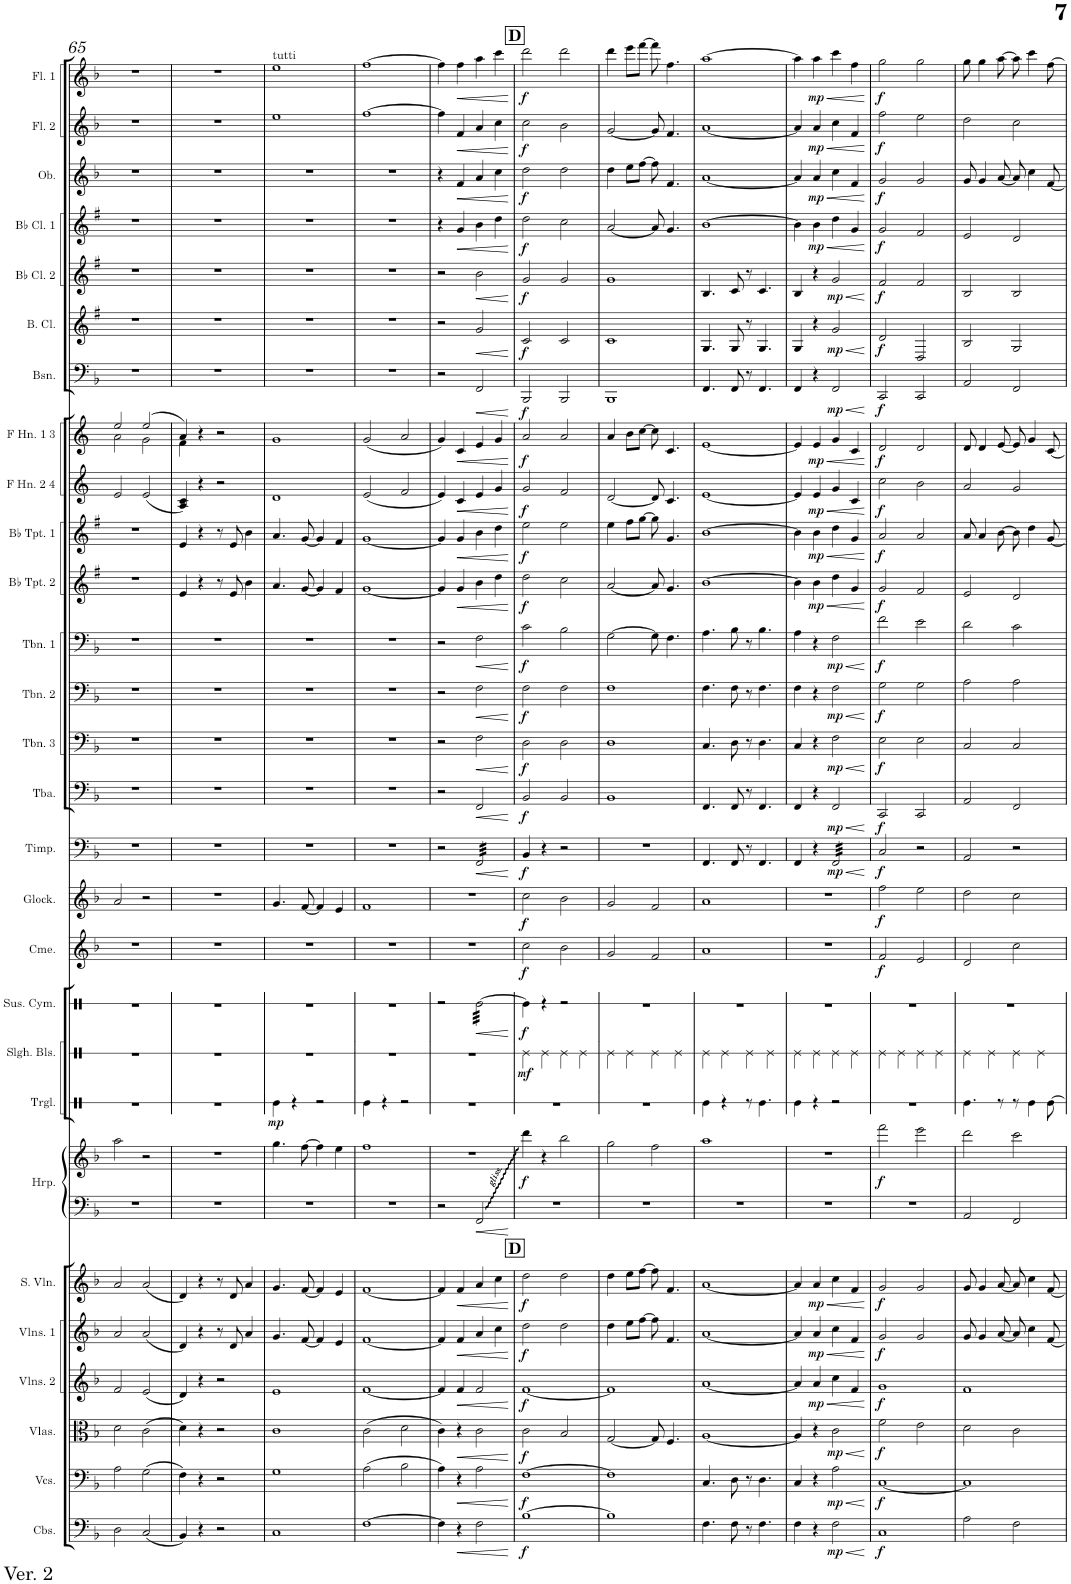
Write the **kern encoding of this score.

**kern	**dynam	**kern	**dynam	**kern	**dynam	**kern	**dynam	**kern	**dynam	**kern	**dynam	**kern	**kern	**dynam	**kern	**dynam	**kern	**dynam	**kern	**dynam	**kern	**dynam	**kern	**dynam	**kern	**dynam	**kern	**dynam	**kern	**dynam	**kern	**dynam	**kern	**dynam	**kern	**dynam	**kern	**dynam	**kern	**dynam	**kern	**dynam	**kern	**dynam	**kern	**dynam	**kern	**dynam	**kern	**dynam	**kern	**dynam	**kern	**dynam	**kern	**dynam
*part28	*part28	*part27	*part27	*part26	*part26	*part25	*part25	*part24	*part24	*part23	*part23	*part22	*part22	*part22	*part21	*part21	*part20	*part20	*part19	*part19	*part18	*part18	*part17	*part17	*part16	*part16	*part15	*part15	*part14	*part14	*part13	*part13	*part12	*part12	*part11	*part11	*part10	*part10	*part9	*part9	*part8	*part8	*part7	*part7	*part6	*part6	*part5	*part5	*part4	*part4	*part3	*part3	*part2	*part2	*part1	*part1
*staff29	*staff29	*staff28	*staff28	*staff27	*staff27	*staff26	*staff26	*staff25	*staff25	*staff24	*staff24	*staff23	*staff22	*staff22/23	*staff21	*staff21	*staff20	*staff20	*staff19	*staff19	*staff18	*staff18	*staff17	*staff17	*staff16	*staff16	*staff15	*staff15	*staff14	*staff14	*staff13	*staff13	*staff12	*staff12	*staff11	*staff11	*staff10	*staff10	*staff9	*staff9	*staff8	*staff8	*staff7	*staff7	*staff6	*staff6	*staff5	*staff5	*staff4	*staff4	*staff3	*staff3	*staff2	*staff2	*staff1	*staff1
*I"Contrabasses	*	*I"Violoncellos	*	*I"Violas	*	*I"Violins 2	*	*I"Violins 1	*	*I"Solo Violin	*	*I"Harp	*	*	*I"Triangle	*	*I"Sleigh Bells	*	*I"Suspended Cymbal	*	*I"Chimes	*	*I"Glockenspiel	*	*I"Timpani	*	*I"Tuba	*	*I"Trombone 3	*	*I"Trombone 2	*	*I"Trombone 1	*	*I"Bb Trumpet 2	*	*I"Bb Trumpet 1	*	*I"F Horn 2 &amp; 4	*	*I"F Horn 1 &amp; 3	*	*I"Bassoon	*	*I"Bass Clarinet	*	*I"Bb Clarinet 2	*	*I"Bb Clarinet 1	*	*I"Oboe	*	*I"Flute 2	*	*I"Flute 1	*
*I'Cbs.	*	*I'Vcs.	*	*I'Vlas.	*	*I'Vlns. 2	*	*I'Vlns. 1	*	*I'S. Vln.	*	*I'Hrp.	*	*	*I'Trgl.	*	*I'Slgh. Bls.	*	*I'Sus. Cym.	*	*I'Cme.	*	*I'Glock.	*	*I'Timp.	*	*I'Tba.	*	*I'Tbn. 3	*	*I'Tbn. 2	*	*I'Tbn. 1	*	*I'Bb Tpt. 2	*	*I'Bb Tpt. 1	*	*I'F Hn. 2 4	*	*I'F Hn. 1 3	*	*I'Bsn.	*	*I'B. Cl.	*	*I'Bb Cl. 2	*	*I'Bb Cl. 1	*	*I'Ob.	*	*I'Fl. 2	*	*I'Fl. 1	*
!!LO:PB:g=z
*clefF4	*	*clefF4	*	*clefC3	*	*clefG2	*	*clefG2	*	*clefG2	*	*clefF4	*clefG2	*	*clefX	*	*clefX	*	*clefX	*	*clefG2	*	*clefG2	*	*clefF4	*	*clefF4	*	*clefF4	*	*clefF4	*	*clefF4	*	*clefG2	*	*clefG2	*	*clefG2	*	*clefG2	*	*clefF4	*	*clefG2	*	*clefG2	*	*clefG2	*	*clefG2	*	*clefG2	*	*clefG2	*
*Trd7c12	*	*	*	*	*	*	*	*	*	*	*	*	*	*	*	*	*	*	*	*	*	*	*Trd-14c-24	*	*	*	*	*	*	*	*	*	*	*	*Trd1c2	*	*Trd1c2	*	*Trd4c7	*	*Trd4c7	*	*	*	*Trd8c14	*	*Trd1c2	*	*Trd1c2	*	*	*	*	*	*	*
*k[b-]	*	*k[b-]	*	*k[b-]	*	*k[b-]	*	*k[b-]	*	*k[b-]	*	*k[b-]	*k[b-]	*	*k[]	*	*k[]	*	*k[]	*	*k[b-]	*	*k[b-]	*	*k[b-]	*	*k[b-]	*	*k[b-]	*	*k[b-]	*	*k[b-]	*	*k[f#]	*	*k[f#]	*	*k[]	*	*k[]	*	*k[b-]	*	*k[f#]	*	*k[f#]	*	*k[f#]	*	*k[b-]	*	*k[b-]	*	*k[b-]	*
*M2/2	*	*M2/2	*	*M2/2	*	*M2/2	*	*M2/2	*	*M2/2	*	*M2/2	*M2/2	*	*M2/2	*	*M2/2	*	*M2/2	*	*M2/2	*	*M2/2	*	*M2/2	*	*M2/2	*	*M2/2	*	*M2/2	*	*M2/2	*	*M2/2	*	*M2/2	*	*M2/2	*	*M2/2	*	*M2/2	*	*M2/2	*	*M2/2	*	*M2/2	*	*M2/2	*	*M2/2	*	*M2/2	*
*met(c|)	*	*met(c|)	*	*met(c|)	*	*met(c|)	*	*met(c|)	*	*met(c|)	*	*met(c|)	*met(c|)	*	*met(c|)	*	*met(c|)	*	*met(c|)	*	*met(c|)	*	*met(c|)	*	*met(c|)	*	*met(c|)	*	*met(c|)	*	*met(c|)	*	*met(c|)	*	*met(c|)	*	*met(c|)	*	*met(c|)	*	*met(c|)	*	*met(c|)	*	*met(c|)	*	*met(c|)	*	*met(c|)	*	*met(c|)	*	*met(c|)	*	*met(c|)	*
=65	=65	=65	=65	=65	=65	=65	=65	=65	=65	=65	=65	=65	=65	=65	=65	=65	=65	=65	=65	=65	=65	=65	=65	=65	=65	=65	=65	=65	=65	=65	=65	=65	=65	=65	=65	=65	=65	=65	=65	=65	=65	=65	=65	=65	=65	=65	=65	=65	=65	=65	=65	=65	=65	=65	=65	=65
*	*	*	*	*	*	*	*	*	*	*	*	*	*	*	*	*	*	*	*	*	*	*	*	*	*	*	*	*	*	*	*	*	*	*	*	*	*	*	*	*	*^	*	*	*	*	*	*	*	*	*	*	*	*	*	*	*
2D\	.	2A\	.	2d\	.	2f/	.	2a/	.	2a/	.	1r	2aa\	.	1r	.	1r	.	1r	.	1r	.	2a/	.	1r	.	1r	.	1r	.	1r	.	1r	.	1r	.	1r	.	2e/	.	2ee/	2a\	.	1r	.	1r	.	1r	.	1r	.	1r	.	1r	.	1r	.
(2C/	.	(2G\	.	(2c\	.	(2e/	.	(2a/	.	(2a/	.	.	2r	.	.	.	.	.	.	.	.	.	2r	.	.	.	.	.	.	.	.	.	.	.	.	.	.	.	(2e/	.	(2ee/	2g\	.	.	.	.	.	.	.	.	.	.	.	.	.	.	.
=66	=66	=66	=66	=66	=66	=66	=66	=66	=66	=66	=66	=66	=66	=66	=66	=66	=66	=66	=66	=66	=66	=66	=66	=66	=66	=66	=66	=66	=66	=66	=66	=66	=66	=66	=66	=66	=66	=66	=66	=66	=66	=66	=66	=66	=66	=66	=66	=66	=66	=66	=66	=66	=66	=66	=66	=66	=66
4BB-/)	.	4F\)	.	4d\)	.	4d/)	.	4d/)	.	4d/)	.	1r	1r	.	1r	.	1r	.	1r	.	1r	.	1r	.	1r	.	1r	.	1r	.	1r	.	1r	.	4e/	.	4e/	.	4A/ 4c/)	.	4a/)	4f\	.	1r	.	1r	.	1r	.	1r	.	1r	.	1r	.	1r	.
4r	.	4r	.	4r	.	4r	.	4r	.	4r	.	.	.	.	.	.	.	.	.	.	.	.	.	.	.	.	.	.	.	.	.	.	.	.	4r	.	4r	.	4r	.	4r	2.ryy	.	.	.	.	.	.	.	.	.	.	.	.	.	.	.
2r	.	2r	.	2r	.	2r	.	8r	.	8r	.	.	.	.	.	.	.	.	.	.	.	.	.	.	.	.	.	.	.	.	.	.	.	.	8r	.	8r	.	2r	.	2r	.	.	.	.	.	.	.	.	.	.	.	.	.	.	.	.
.	.	.	.	.	.	.	.	8d/	.	8d/	.	.	.	.	.	.	.	.	.	.	.	.	.	.	.	.	.	.	.	.	.	.	.	.	8e/	.	8e/	.	.	.	.	.	.	.	.	.	.	.	.	.	.	.	.	.	.	.	.
.	.	.	.	.	.	.	.	4a/	.	4a/	.	.	.	.	.	.	.	.	.	.	.	.	.	.	.	.	.	.	.	.	.	.	.	.	4b\	.	4b\	.	.	.	.	.	.	.	.	.	.	.	.	.	.	.	.	.	.	.	.
*	*	*	*	*	*	*	*	*	*	*	*	*	*	*	*	*	*	*	*	*	*	*	*	*	*	*	*	*	*	*	*	*	*	*	*	*	*	*	*	*	*v	*v	*	*	*	*	*	*	*	*	*	*	*	*	*	*	*
=67	=67	=67	=67	=67	=67	=67	=67	=67	=67	=67	=67	=67	=67	=67	=67	=67	=67	=67	=67	=67	=67	=67	=67	=67	=67	=67	=67	=67	=67	=67	=67	=67	=67	=67	=67	=67	=67	=67	=67	=67	=67	=67	=67	=67	=67	=67	=67	=67	=67	=67	=67	=67	=67	=67	=67	=67
!	!	!	!	!	!	!	!	!	!	!	!	!	!	!	!	!	!	!	!	!	!	!	!	!	!	!	!	!	!	!	!	!	!	!	!	!	!	!	!	!	!	!	!	!	!	!	!	!	!	!	!	!	!	!	!LO:TX:a:t=tutti	!
!	!	!	!	!	!	!	!	!	!	!	!	!	!	!	!	!LO:DY:b	!	!	!	!	!	!	!	!	!	!	!	!	!	!	!	!	!	!	!	!	!	!	!	!	!	!	!	!	!	!	!	!	!	!	!	!	!	!	!	!
1C	.	1G	.	1c	.	1e	.	4.g/	.	4.g/	.	1r	4.gg\	.	4Re\	mp	1r	.	1r	.	1r	.	4.g/	.	1r	.	1r	.	1r	.	1r	.	1r	.	4.a/	.	4.a/	.	1d	.	1g	.	1r	.	1r	.	1r	.	1r	.	1r	.	1ee	.	1ee	.
.	.	.	.	.	.	.	.	.	.	.	.	.	.	.	4r	.	.	.	.	.	.	.	.	.	.	.	.	.	.	.	.	.	.	.	.	.	.	.	.	.	.	.	.	.	.	.	.	.	.	.	.	.	.	.	.	.
.	.	.	.	.	.	.	.	[8f/	.	[8f/	.	.	[8ff\	.	.	.	.	.	.	.	.	.	[8f/	.	.	.	.	.	.	.	.	.	.	.	[8g/	.	[8g/	.	.	.	.	.	.	.	.	.	.	.	.	.	.	.	.	.	.	.
.	.	.	.	.	.	.	.	4f/]	.	4f/]	.	.	4ff\]	.	2r	.	.	.	.	.	.	.	4f/]	.	.	.	.	.	.	.	.	.	.	.	4g/]	.	4g/]	.	.	.	.	.	.	.	.	.	.	.	.	.	.	.	.	.	.	.
.	.	.	.	.	.	.	.	4e/	.	4e/	.	.	4ee\	.	.	.	.	.	.	.	.	.	4e/	.	.	.	.	.	.	.	.	.	.	.	4f#/	.	4f#/	.	.	.	.	.	.	.	.	.	.	.	.	.	.	.	.	.	.	.
=68	=68	=68	=68	=68	=68	=68	=68	=68	=68	=68	=68	=68	=68	=68	=68	=68	=68	=68	=68	=68	=68	=68	=68	=68	=68	=68	=68	=68	=68	=68	=68	=68	=68	=68	=68	=68	=68	=68	=68	=68	=68	=68	=68	=68	=68	=68	=68	=68	=68	=68	=68	=68	=68	=68	=68	=68
[1F	.	(2A\	.	(2c\	.	[1f	.	[1f	.	[1f	.	1r	1ff	.	4Re\	.	1r	.	1r	.	1r	.	1f	.	1r	.	1r	.	1r	.	1r	.	1r	.	[1g	.	[1g	.	(2e/	.	(2g/	.	1r	.	1r	.	1r	.	1r	.	1r	.	[1ff	.	[1ff	.
.	.	.	.	.	.	.	.	.	.	.	.	.	.	.	4r	.	.	.	.	.	.	.	.	.	.	.	.	.	.	.	.	.	.	.	.	.	.	.	.	.	.	.	.	.	.	.	.	.	.	.	.	.	.	.	.	.
.	.	2B-\	.	2d\	.	.	.	.	.	.	.	.	.	.	2r	.	.	.	.	.	.	.	.	.	.	.	.	.	.	.	.	.	.	.	.	.	.	.	2f/	.	2a/	.	.	.	.	.	.	.	.	.	.	.	.	.	.	.
=69	=69	=69	=69	=69	=69	=69	=69	=69	=69	=69	=69	=69	=69	=69	=69	=69	=69	=69	=69	=69	=69	=69	=69	=69	=69	=69	=69	=69	=69	=69	=69	=69	=69	=69	=69	=69	=69	=69	=69	=69	=69	=69	=69	=69	=69	=69	=69	=69	=69	=69	=69	=69	=69	=69	=69	=69
4F\]	.	4A\)	.	4c\)	.	4f/]	.	4f/]	.	4f/]	.	2r	1r	.	1r	.	1r	.	2r	.	1r	.	1r	.	2r	.	2r	.	2r	.	2r	.	2r	.	4g/]	.	4g/]	.	4e/)	.	4g/)	.	2r	.	2r	.	2r	.	4r	.	4r	.	4ff\]	.	4ff\]	.
!	!LO:HP:b	!	!LO:HP:b	!	!LO:HP:b	!	!LO:HP:b	!	!LO:HP:b	!	!LO:HP:b	!	!	!	!	!	!	!	!	!	!	!	!	!	!	!	!	!	!	!	!	!	!	!	!	!LO:HP:b	!	!LO:HP:b	!	!LO:HP:b	!	!LO:HP:b	!	!	!	!	!	!	!	!LO:HP:b	!	!LO:HP:b	!	!LO:HP:b	!	!LO:HP:b
4r	<	4r	<	4r	<	4f/	<	4f/	<	4f/	<	.	.	.	.	.	.	.	.	.	.	.	.	.	.	.	.	.	.	.	.	.	.	.	4g/	<	4g/	<	4c/	<	4c/	<	.	.	.	.	.	.	4g/	<	4f/	<	4f/	<	4ff\	<
!	!	!	!	!	!	!	!	!	!	!	!	!	!	!	!	!	!	!	!	!LO:HP:b	!	!	!	!	!	!LO:HP:b	!	!LO:HP:b	!	!LO:HP:b	!	!LO:HP:b	!	!LO:HP:b	!	!	!	!	!	!	!	!	!	!LO:HP:b	!	!LO:HP:b	!	!LO:HP:b	!	!	!	!	!	!	!	!
*	*	*	*	*	*	*	*	*	*	*	*	*	*	*	*	*	*	*	*tremolo	*	*	*	*	*	*	*	*	*	*	*	*	*	*	*	*	*	*	*	*	*	*	*	*	*	*	*	*	*	*	*	*	*	*	*	*	*
*	*	*	*	*	*	*	*	*	*	*	*	*	*	*	*	*	*	*	*	*	*	*	*	*	*tremolo	*	*	*	*	*	*	*	*	*	*	*	*	*	*	*	*	*	*	*	*	*	*	*	*	*	*	*	*	*	*	*
2F\	.	2A\	.	2c\	.	2f/	.	4a/	.	4a/	.	2FF/	.	.	.	.	.	.	[32Re\LLL	<	.	.	.	.	32FF/LLL	<	2FF/	<	2F\	<	2F\	<	2F\	<	4b\	.	4b\	.	4e/	.	4e/	.	2FF/	<	2g/	<	2b\	<	4b\	.	4a/	.	4a/	.	4aa\	.
.	.	.	.	.	.	.	.	.	.	.	.	.	.	.	.	.	.	.	32Re\	.	.	.	.	.	32FF/	.	.	.	.	.	.	.	.	.	.	.	.	.	.	.	.	.	.	.	.	.	.	.	.	.	.	.	.	.	.	.
.	.	.	.	.	.	.	.	.	.	.	.	.	.	.	.	.	.	.	32Re\	.	.	.	.	.	32FF/	.	.	.	.	.	.	.	.	.	.	.	.	.	.	.	.	.	.	.	.	.	.	.	.	.	.	.	.	.	.	.
.	.	.	.	.	.	.	.	.	.	.	.	.	.	.	.	.	.	.	32Re\	.	.	.	.	.	32FF/	.	.	.	.	.	.	.	.	.	.	.	.	.	.	.	.	.	.	.	.	.	.	.	.	.	.	.	.	.	.	.
.	.	.	.	.	.	.	.	.	.	.	.	.	.	.	.	.	.	.	32Re\	.	.	.	.	.	32FF/	.	.	.	.	.	.	.	.	.	.	.	.	.	.	.	.	.	.	.	.	.	.	.	.	.	.	.	.	.	.	.
.	.	.	.	.	.	.	.	.	.	.	.	.	.	.	.	.	.	.	32Re\	.	.	.	.	.	32FF/	.	.	.	.	.	.	.	.	.	.	.	.	.	.	.	.	.	.	.	.	.	.	.	.	.	.	.	.	.	.	.
.	.	.	.	.	.	.	.	.	.	.	.	.	.	.	.	.	.	.	32Re\	.	.	.	.	.	32FF/	.	.	.	.	.	.	.	.	.	.	.	.	.	.	.	.	.	.	.	.	.	.	.	.	.	.	.	.	.	.	.
.	.	.	.	.	.	.	.	.	.	.	.	.	.	.	.	.	.	.	32Re\	.	.	.	.	.	32FF/	.	.	.	.	.	.	.	.	.	.	.	.	.	.	.	.	.	.	.	.	.	.	.	.	.	.	.	.	.	.	.
.	.	.	.	.	.	.	.	4cc\	.	4cc\	.	.	.	.	.	.	.	.	32Re\	.	.	.	.	.	32FF/	.	.	.	.	.	.	.	.	.	4dd\	.	4dd\	.	4g/	.	4g/	.	.	.	.	.	.	.	4dd\	.	4cc\	.	4cc\	.	4ccc\	.
.	.	.	.	.	.	.	.	.	.	.	.	.	.	.	.	.	.	.	32Re\	.	.	.	.	.	32FF/	.	.	.	.	.	.	.	.	.	.	.	.	.	.	.	.	.	.	.	.	.	.	.	.	.	.	.	.	.	.	.
.	.	.	.	.	.	.	.	.	.	.	.	.	.	.	.	.	.	.	32Re\	.	.	.	.	.	32FF/	.	.	.	.	.	.	.	.	.	.	.	.	.	.	.	.	.	.	.	.	.	.	.	.	.	.	.	.	.	.	.
.	.	.	.	.	.	.	.	.	.	.	.	.	.	.	.	.	.	.	32Re\	.	.	.	.	.	32FF/	.	.	.	.	.	.	.	.	.	.	.	.	.	.	.	.	.	.	.	.	.	.	.	.	.	.	.	.	.	.	.
.	.	.	.	.	.	.	.	.	.	.	.	.	.	.	.	.	.	.	32Re\	.	.	.	.	.	32FF/	.	.	.	.	.	.	.	.	.	.	.	.	.	.	.	.	.	.	.	.	.	.	.	.	.	.	.	.	.	.	.
.	.	.	.	.	.	.	.	.	.	.	.	.	.	.	.	.	.	.	32Re\	.	.	.	.	.	32FF/	.	.	.	.	.	.	.	.	.	.	.	.	.	.	.	.	.	.	.	.	.	.	.	.	.	.	.	.	.	.	.
.	.	.	.	.	.	.	.	.	.	.	.	.	.	.	.	.	.	.	32Re\	.	.	.	.	.	32FF/	.	.	.	.	.	.	.	.	.	.	.	.	.	.	.	.	.	.	.	.	.	.	.	.	.	.	.	.	.	.	.
.	.	.	.	.	.	.	.	.	.	.	.	.	.	.	.	.	.	.	32Re\JJJ	.	.	.	.	.	32FF/JJJ	.	.	.	.	.	.	.	.	.	.	.	.	.	.	.	.	.	.	.	.	.	.	.	.	.	.	.	.	.	.	.
*	*	*	*	*	*	*	*	*	*	*	*	*	*	*	*	*	*	*	*	*	*	*	*	*	*Xtremolo	*	*	*	*	*	*	*	*	*	*	*	*	*	*	*	*	*	*	*	*	*	*	*	*	*	*	*	*	*	*	*
*	*	*	*	*	*	*	*	*	*	*	*	*	*	*	*	*	*	*	*Xtremolo	*	*	*	*	*	*	*	*	*	*	*	*	*	*	*	*	*	*	*	*	*	*	*	*	*	*	*	*	*	*	*	*	*	*	*	*	*
.	[	.	[	.	[	.	[	.	[	.	[	.	.	.	.	.	.	.	.	[	.	.	.	.	.	[	.	[	.	[	.	[	.	[	.	[	.	[	.	[	.	[	.	[	.	[	.	[	.	[	.	[	.	[	.	[
!!LO:REH:place=s1:a:B:cj:fs=14:t=D
!!LO:REH:place=s24:a:B:cj:fs=14:t=D
=70	=70	=70	=70	=70	=70	=70	=70	=70	=70	=70	=70	=70	=70	=70	=70	=70	=70	=70	=70	=70	=70	=70	=70	=70	=70	=70	=70	=70	=70	=70	=70	=70	=70	=70	=70	=70	=70	=70	=70	=70	=70	=70	=70	=70	=70	=70	=70	=70	=70	=70	=70	=70	=70	=70	=70	=70
!	!LO:DY:b	!	!LO:DY:b	!	!LO:DY:b	!	!LO:DY:b	!	!LO:DY:b	!	!LO:DY:b	!	!	!LO:DY:b	!	!	!	!LO:DY:b	!	!LO:DY:b	!	!LO:DY:b	!	!LO:DY:b	!	!LO:DY:b	!	!LO:DY:b	!	!LO:DY:b	!	!LO:DY:b	!	!LO:DY:b	!	!LO:DY:b	!	!LO:DY:b	!	!LO:DY:b	!	!LO:DY:b	!	!LO:DY:b	!	!LO:DY:b	!	!LO:DY:b	!	!LO:DY:b	!	!LO:DY:b	!	!LO:DY:b	!	!LO:DY:b
[1B-	f	[1F	f	2c\	f	[1f	f	2dd\	f	2dd\	f	1r	4ddd\	f	1r	.	4Re\	mf	4Re\]	f	2cc\	f	2cc\	f	4BB-/	f	2BB-/	f	2D\	f	2F\	f	2c\	f	2dd\	f	2ee\	f	2g/	f	2a/	f	2BBB-/	f	2c/	f	2g/	f	2dd\	f	2dd\	f	2cc\	f	2ddd\	f
.	.	.	.	.	.	.	.	.	.	.	.	.	4r	.	.	.	4Re\	.	4r	.	.	.	.	.	4r	.	.	.	.	.	.	.	.	.	.	.	.	.	.	.	.	.	.	.	.	.	.	.	.	.	.	.	.	.	.	.
.	.	.	.	2B-/	.	.	.	2dd\	.	2dd\	.	.	2bb-\	.	.	.	4Re\	.	2r	.	2b-\	.	2b-\	.	2r	.	2BB-/	.	2D\	.	2F\	.	2B-\	.	2cc\	.	2ee\	.	2f/	.	2a/	.	2BBB-/	.	2c/	.	2g/	.	2cc\	.	2dd\	.	2b-\	.	2ddd\	.
.	.	.	.	.	.	.	.	.	.	.	.	.	.	.	.	.	4Re\	.	.	.	.	.	.	.	.	.	.	.	.	.	.	.	.	.	.	.	.	.	.	.	.	.	.	.	.	.	.	.	.	.	.	.	.	.	.	.
=71	=71	=71	=71	=71	=71	=71	=71	=71	=71	=71	=71	=71	=71	=71	=71	=71	=71	=71	=71	=71	=71	=71	=71	=71	=71	=71	=71	=71	=71	=71	=71	=71	=71	=71	=71	=71	=71	=71	=71	=71	=71	=71	=71	=71	=71	=71	=71	=71	=71	=71	=71	=71	=71	=71	=71	=71
1B-]	.	1F]	.	[2G/	.	1f]	.	4dd\	.	4dd\	.	1r	2gg\	.	1r	.	4Re\	.	1r	.	2g/	.	2g/	.	1r	.	1BB-	.	1D	.	1F	.	[2G\	.	[2a/	.	4ee\	.	[2d/	.	4a/	.	1BBB-	.	1c	.	1g	.	[2a/	.	4dd\	.	[2g/	.	4ddd\	.
.	.	.	.	.	.	.	.	8ee\L	.	8ee\L	.	.	.	.	.	.	4Re\	.	.	.	.	.	.	.	.	.	.	.	.	.	.	.	.	.	.	.	8ff#\L	.	.	.	8b\L	.	.	.	.	.	.	.	.	.	8ee\L	.	.	.	8eee\L	.
.	.	.	.	.	.	.	.	[8ff\J	.	[8ff\J	.	.	.	.	.	.	.	.	.	.	.	.	.	.	.	.	.	.	.	.	.	.	.	.	.	.	[8gg\J	.	.	.	[8cc\J	.	.	.	.	.	.	.	.	.	[8ff\J	.	.	.	[8fff\J	.
.	.	.	.	8G/]	.	.	.	8ff\]	.	8ff\]	.	.	2ff\	.	.	.	4Re\	.	.	.	2f/	.	2f/	.	.	.	.	.	.	.	.	.	8G\]	.	8a/]	.	8gg\]	.	8d/]	.	8cc\]	.	.	.	.	.	.	.	8a/]	.	8ff\]	.	8g/]	.	8fff\]	.
.	.	.	.	4.F/	.	.	.	4.f/	.	4.f/	.	.	.	.	.	.	.	.	.	.	.	.	.	.	.	.	.	.	.	.	.	.	4.F\	.	4.g/	.	4.g/	.	4.c/	.	4.c/	.	.	.	.	.	.	.	4.g/	.	4.f/	.	4.f/	.	4.ff\	.
.	.	.	.	.	.	.	.	.	.	.	.	.	.	.	.	.	4Re\	.	.	.	.	.	.	.	.	.	.	.	.	.	.	.	.	.	.	.	.	.	.	.	.	.	.	.	.	.	.	.	.	.	.	.	.	.	.	.
=72	=72	=72	=72	=72	=72	=72	=72	=72	=72	=72	=72	=72	=72	=72	=72	=72	=72	=72	=72	=72	=72	=72	=72	=72	=72	=72	=72	=72	=72	=72	=72	=72	=72	=72	=72	=72	=72	=72	=72	=72	=72	=72	=72	=72	=72	=72	=72	=72	=72	=72	=72	=72	=72	=72	=72	=72
4.F\	.	4.C/	.	[1A	.	[1a	.	[1a	.	[1a	.	1r	1aa	.	4Re\	.	4Re\	.	1r	.	1a	.	1a	.	4.FF/	.	4.FF/	.	4.C/	.	4.F\	.	4.A\	.	[1b	.	[1b	.	[1e	.	[1e	.	4.FF/	.	4.G/	.	4.B/	.	[1b	.	[1a	.	[1a	.	[1aa	.
.	.	.	.	.	.	.	.	.	.	.	.	.	.	.	4r	.	4Re\	.	.	.	.	.	.	.	.	.	.	.	.	.	.	.	.	.	.	.	.	.	.	.	.	.	.	.	.	.	.	.	.	.	.	.	.	.	.	.
8F\	.	8D\	.	.	.	.	.	.	.	.	.	.	.	.	.	.	.	.	.	.	.	.	.	.	8FF/	.	8FF/	.	8D\	.	8F\	.	8B-\	.	.	.	.	.	.	.	.	.	8FF/	.	8G/	.	8c/	.	.	.	.	.	.	.	.	.
8r	.	8r	.	.	.	.	.	.	.	.	.	.	.	.	8r	.	4Re\	.	.	.	.	.	.	.	8r	.	8r	.	8r	.	8r	.	8r	.	.	.	.	.	.	.	.	.	8r	.	8r	.	8r	.	.	.	.	.	.	.	.	.
4.F\	.	4.D\	.	.	.	.	.	.	.	.	.	.	.	.	4.Re\	.	.	.	.	.	.	.	.	.	4.FF/	.	4.FF/	.	4.D\	.	4.F\	.	4.B-\	.	.	.	.	.	.	.	.	.	4.FF/	.	4.G/	.	4.c/	.	.	.	.	.	.	.	.	.
.	.	.	.	.	.	.	.	.	.	.	.	.	.	.	.	.	4Re\	.	.	.	.	.	.	.	.	.	.	.	.	.	.	.	.	.	.	.	.	.	.	.	.	.	.	.	.	.	.	.	.	.	.	.	.	.	.	.
=73	=73	=73	=73	=73	=73	=73	=73	=73	=73	=73	=73	=73	=73	=73	=73	=73	=73	=73	=73	=73	=73	=73	=73	=73	=73	=73	=73	=73	=73	=73	=73	=73	=73	=73	=73	=73	=73	=73	=73	=73	=73	=73	=73	=73	=73	=73	=73	=73	=73	=73	=73	=73	=73	=73	=73	=73
4F\	.	4C/	.	4A/]	.	4a/]	.	4a/]	.	4a/]	.	1r	1r	.	4Re\	.	4Re\	.	1r	.	1r	.	1r	.	4FF/	.	4FF/	.	4C/	.	4F\	.	4A\	.	4b\]	.	4b\]	.	4e/]	.	4e/]	.	4FF/	.	4G/	.	4B/	.	4b\]	.	4a/]	.	4a/]	.	4aa\]	.
!	!	!	!	!	!	!	!LO:HP:b	!	!LO:HP:b	!	!LO:HP:b	!	!	!	!	!	!	!	!	!	!	!	!	!	!	!	!	!	!	!	!	!	!	!	!	!LO:HP:b	!	!LO:HP:b	!	!LO:HP:b	!	!LO:HP:b	!	!	!	!	!	!	!	!LO:HP:b	!	!LO:HP:b	!	!LO:HP:b	!	!LO:HP:b
!	!	!	!	!	!	!	!LO:DY:n=1:b	!	!LO:DY:n=1:b	!	!LO:DY:n=1:b	!	!	!	!	!	!	!	!	!	!	!	!	!	!	!	!	!	!	!	!	!	!	!	!	!LO:DY:n=1:b	!	!LO:DY:n=1:b	!	!LO:DY:n=1:b	!	!LO:DY:n=1:b	!	!	!	!	!	!	!	!LO:DY:n=1:b	!	!LO:DY:n=1:b	!	!LO:DY:n=1:b	!	!LO:DY:n=1:b
4r	.	4r	.	4r	.	4a/	< mp	4a/	< mp	4a/	< mp	.	.	.	4r	.	4Re\	.	.	.	.	.	.	.	4r	.	4r	.	4r	.	4r	.	4r	.	4b\	< mp	4b\	< mp	4e/	< mp	4e/	< mp	4r	.	4r	.	4r	.	4b\	< mp	4a/	< mp	4a/	< mp	4aa\	< mp
!	!LO:HP:b	!	!LO:HP:b	!	!LO:HP:b	!	!	!	!	!	!	!	!	!	!	!	!	!	!	!	!	!	!	!	!	!LO:HP:b	!	!LO:HP:b	!	!LO:HP:b	!	!LO:HP:b	!	!LO:HP:b	!	!	!	!	!	!	!	!	!	!LO:HP:b	!	!LO:HP:b	!	!LO:HP:b	!	!	!	!	!	!	!	!
!	!LO:DY:n=1:b	!	!LO:DY:n=1:b	!	!LO:DY:n=1:b	!	!	!	!	!	!	!	!	!	!	!	!	!	!	!	!	!	!	!	!	!LO:DY:n=1:b	!	!LO:DY:n=1:b	!	!LO:DY:n=1:b	!	!LO:DY:n=1:b	!	!LO:DY:n=1:b	!	!	!	!	!	!	!	!	!	!LO:DY:n=1:b	!	!LO:DY:n=1:b	!	!LO:DY:n=1:b	!	!	!	!	!	!	!	!
*	*	*	*	*	*	*	*	*	*	*	*	*	*	*	*	*	*	*	*	*	*	*	*	*	*tremolo	*	*	*	*	*	*	*	*	*	*	*	*	*	*	*	*	*	*	*	*	*	*	*	*	*	*	*	*	*	*	*
2F\	< mp	2A\	< mp	2c\	< mp	4cc\	.	4cc\	.	4cc\	.	.	.	.	2r	.	4Re\	.	.	.	.	.	.	.	32FF/LLL	< mp	2FF/	< mp	2F\	< mp	2F\	< mp	2F\	< mp	4dd\	.	4dd\	.	4g/	.	4g/	.	2FF/	< mp	2g/	< mp	2g/	< mp	4dd\	.	4cc\	.	4cc\	.	4ccc\	.
.	.	.	.	.	.	.	.	.	.	.	.	.	.	.	.	.	.	.	.	.	.	.	.	.	32FF/	.	.	.	.	.	.	.	.	.	.	.	.	.	.	.	.	.	.	.	.	.	.	.	.	.	.	.	.	.	.	.
.	.	.	.	.	.	.	.	.	.	.	.	.	.	.	.	.	.	.	.	.	.	.	.	.	32FF/	.	.	.	.	.	.	.	.	.	.	.	.	.	.	.	.	.	.	.	.	.	.	.	.	.	.	.	.	.	.	.
.	.	.	.	.	.	.	.	.	.	.	.	.	.	.	.	.	.	.	.	.	.	.	.	.	32FF/	.	.	.	.	.	.	.	.	.	.	.	.	.	.	.	.	.	.	.	.	.	.	.	.	.	.	.	.	.	.	.
.	.	.	.	.	.	.	.	.	.	.	.	.	.	.	.	.	.	.	.	.	.	.	.	.	32FF/	.	.	.	.	.	.	.	.	.	.	.	.	.	.	.	.	.	.	.	.	.	.	.	.	.	.	.	.	.	.	.
.	.	.	.	.	.	.	.	.	.	.	.	.	.	.	.	.	.	.	.	.	.	.	.	.	32FF/	.	.	.	.	.	.	.	.	.	.	.	.	.	.	.	.	.	.	.	.	.	.	.	.	.	.	.	.	.	.	.
.	.	.	.	.	.	.	.	.	.	.	.	.	.	.	.	.	.	.	.	.	.	.	.	.	32FF/	.	.	.	.	.	.	.	.	.	.	.	.	.	.	.	.	.	.	.	.	.	.	.	.	.	.	.	.	.	.	.
.	.	.	.	.	.	.	.	.	.	.	.	.	.	.	.	.	.	.	.	.	.	.	.	.	32FF/	.	.	.	.	.	.	.	.	.	.	.	.	.	.	.	.	.	.	.	.	.	.	.	.	.	.	.	.	.	.	.
.	.	.	.	.	.	4f/	.	4f/	.	4f/	.	.	.	.	.	.	4Re\	.	.	.	.	.	.	.	32FF/	.	.	.	.	.	.	.	.	.	4g/	.	4g/	.	4c/	.	4c/	.	.	.	.	.	.	.	4g/	.	4f/	.	4f/	.	4ff\	.
.	.	.	.	.	.	.	.	.	.	.	.	.	.	.	.	.	.	.	.	.	.	.	.	.	32FF/	.	.	.	.	.	.	.	.	.	.	.	.	.	.	.	.	.	.	.	.	.	.	.	.	.	.	.	.	.	.	.
.	.	.	.	.	.	.	.	.	.	.	.	.	.	.	.	.	.	.	.	.	.	.	.	.	32FF/	.	.	.	.	.	.	.	.	.	.	.	.	.	.	.	.	.	.	.	.	.	.	.	.	.	.	.	.	.	.	.
.	.	.	.	.	.	.	.	.	.	.	.	.	.	.	.	.	.	.	.	.	.	.	.	.	32FF/	.	.	.	.	.	.	.	.	.	.	.	.	.	.	.	.	.	.	.	.	.	.	.	.	.	.	.	.	.	.	.
.	.	.	.	.	.	.	.	.	.	.	.	.	.	.	.	.	.	.	.	.	.	.	.	.	32FF/	.	.	.	.	.	.	.	.	.	.	.	.	.	.	.	.	.	.	.	.	.	.	.	.	.	.	.	.	.	.	.
.	.	.	.	.	.	.	.	.	.	.	.	.	.	.	.	.	.	.	.	.	.	.	.	.	32FF/	.	.	.	.	.	.	.	.	.	.	.	.	.	.	.	.	.	.	.	.	.	.	.	.	.	.	.	.	.	.	.
.	.	.	.	.	.	.	.	.	.	.	.	.	.	.	.	.	.	.	.	.	.	.	.	.	32FF/	.	.	.	.	.	.	.	.	.	.	.	.	.	.	.	.	.	.	.	.	.	.	.	.	.	.	.	.	.	.	.
.	.	.	.	.	.	.	.	.	.	.	.	.	.	.	.	.	.	.	.	.	.	.	.	.	32FF/JJJ	.	.	.	.	.	.	.	.	.	.	.	.	.	.	.	.	.	.	.	.	.	.	.	.	.	.	.	.	.	.	.
*	*	*	*	*	*	*	*	*	*	*	*	*	*	*	*	*	*	*	*	*	*	*	*	*	*Xtremolo	*	*	*	*	*	*	*	*	*	*	*	*	*	*	*	*	*	*	*	*	*	*	*	*	*	*	*	*	*	*	*
.	[	.	[	.	[	.	[	.	[	.	[	.	.	.	.	.	.	.	.	.	.	.	.	.	.	[	.	[	.	[	.	[	.	[	.	[	.	[	.	[	.	[	.	[	.	[	.	[	.	[	.	[	.	[	.	[
=74	=74	=74	=74	=74	=74	=74	=74	=74	=74	=74	=74	=74	=74	=74	=74	=74	=74	=74	=74	=74	=74	=74	=74	=74	=74	=74	=74	=74	=74	=74	=74	=74	=74	=74	=74	=74	=74	=74	=74	=74	=74	=74	=74	=74	=74	=74	=74	=74	=74	=74	=74	=74	=74	=74	=74	=74
!	!LO:DY:b	!	!LO:DY:b	!	!LO:DY:b	!	!LO:DY:b	!	!LO:DY:b	!	!LO:DY:b	!	!	!LO:DY:b	!	!	!	!	!	!	!	!LO:DY:b	!	!LO:DY:b	!	!LO:DY:b	!	!LO:DY:b	!	!LO:DY:b	!	!LO:DY:b	!	!LO:DY:b	!	!LO:DY:b	!	!LO:DY:b	!	!LO:DY:b	!	!LO:DY:b	!	!LO:DY:b	!	!LO:DY:b	!	!LO:DY:b	!	!LO:DY:b	!	!LO:DY:b	!	!LO:DY:b	!	!LO:DY:b
1C	f	[1C	f	2f\	f	1g	f	2g/	f	2g/	f	1r	2fff\	f	1r	.	4Re\	.	1r	.	2f/	f	2ff\	f	2C/	f	2CC/	f	2E\	f	2G\	f	2f\	f	2g/	f	2a/	f	2cc\	f	2d/	f	2CC/	f	2d/	f	2f#/	f	2g/	f	2g/	f	2ff\	f	2gg\	f
.	.	.	.	.	.	.	.	.	.	.	.	.	.	.	.	.	4Re\	.	.	.	.	.	.	.	.	.	.	.	.	.	.	.	.	.	.	.	.	.	.	.	.	.	.	.	.	.	.	.	.	.	.	.	.	.	.	.
.	.	.	.	2e\	.	.	.	2g/	.	2g/	.	.	2eee\	.	.	.	4Re\	.	.	.	2e/	.	2ee\	.	2r	.	2CC/	.	2E\	.	2G\	.	2e\	.	2f#/	.	2a/	.	2b\	.	2d/	.	2CC/	.	2D/	.	2f#/	.	2f#/	.	2g/	.	2ee\	.	2gg\	.
.	.	.	.	.	.	.	.	.	.	.	.	.	.	.	.	.	4Re\	.	.	.	.	.	.	.	.	.	.	.	.	.	.	.	.	.	.	.	.	.	.	.	.	.	.	.	.	.	.	.	.	.	.	.	.	.	.	.
=75	=75	=75	=75	=75	=75	=75	=75	=75	=75	=75	=75	=75	=75	=75	=75	=75	=75	=75	=75	=75	=75	=75	=75	=75	=75	=75	=75	=75	=75	=75	=75	=75	=75	=75	=75	=75	=75	=75	=75	=75	=75	=75	=75	=75	=75	=75	=75	=75	=75	=75	=75	=75	=75	=75	=75	=75
2A\	.	1C]	.	2d\	.	1f	.	8g/	.	8g/	.	2AA/	2ddd\	.	4.Re\	.	4Re\	.	1r	.	2d/	.	2dd\	.	2AA/	.	2AA/	.	2C/	.	2A\	.	2d\	.	2e/	.	8a/	.	2a/	.	8d/	.	2AA/	.	2B/	.	2B/	.	2e/	.	8g/	.	2dd\	.	8gg\	.
.	.	.	.	.	.	.	.	4g/	.	4g/	.	.	.	.	.	.	.	.	.	.	.	.	.	.	.	.	.	.	.	.	.	.	.	.	.	.	4a/	.	.	.	4d/	.	.	.	.	.	.	.	.	.	4g/	.	.	.	4gg\	.
.	.	.	.	.	.	.	.	.	.	.	.	.	.	.	.	.	4Re\	.	.	.	.	.	.	.	.	.	.	.	.	.	.	.	.	.	.	.	.	.	.	.	.	.	.	.	.	.	.	.	.	.	.	.	.	.	.	.
.	.	.	.	.	.	.	.	[8a/	.	[8a/	.	.	.	.	8r	.	.	.	.	.	.	.	.	.	.	.	.	.	.	.	.	.	.	.	.	.	[8b\	.	.	.	[8e/	.	.	.	.	.	.	.	.	.	[8a/	.	.	.	[8aa\	.
2F\	.	.	.	2c\	.	.	.	8a/]	.	8a/]	.	2FF/	2ccc\	.	8r	.	4Re\	.	.	.	2cc\	.	2cc\	.	2r	.	2FF/	.	2C/	.	2A\	.	2c\	.	2d/	.	8b\]	.	2g/	.	8e/]	.	2FF/	.	2G/	.	2B/	.	2d/	.	8a/]	.	2cc\	.	8aa\]	.
.	.	.	.	.	.	.	.	4cc\	.	4cc\	.	.	.	.	4Re\	.	.	.	.	.	.	.	.	.	.	.	.	.	.	.	.	.	.	.	.	.	4dd\	.	.	.	4g/	.	.	.	.	.	.	.	.	.	4cc\	.	.	.	4ccc\	.
.	.	.	.	.	.	.	.	.	.	.	.	.	.	.	.	.	4Re\	.	.	.	.	.	.	.	.	.	.	.	.	.	.	.	.	.	.	.	.	.	.	.	.	.	.	.	.	.	.	.	.	.	.	.	.	.	.	.
.	.	.	.	.	.	.	.	[8f/	.	[8f/	.	.	.	.	[8Re\	.	.	.	.	.	.	.	.	.	.	.	.	.	.	.	.	.	.	.	.	.	[8g/	.	.	.	[8c/	.	.	.	.	.	.	.	.	.	[8f/	.	.	.	[8ff\	.
=	=	=	=	=	=	=	=	=	=	=	=	=	=	=	=	=	=	=	=	=	=	=	=	=	=	=	=	=	=	=	=	=	=	=	=	=	=	=	=	=	=	=	=	=	=	=	=	=	=	=	=	=	=	=	=	=
*-	*-	*-	*-	*-	*-	*-	*-	*-	*-	*-	*-	*-	*-	*-	*-	*-	*-	*-	*-	*-	*-	*-	*-	*-	*-	*-	*-	*-	*-	*-	*-	*-	*-	*-	*-	*-	*-	*-	*-	*-	*-	*-	*-	*-	*-	*-	*-	*-	*-	*-	*-	*-	*-	*-	*-	*-
